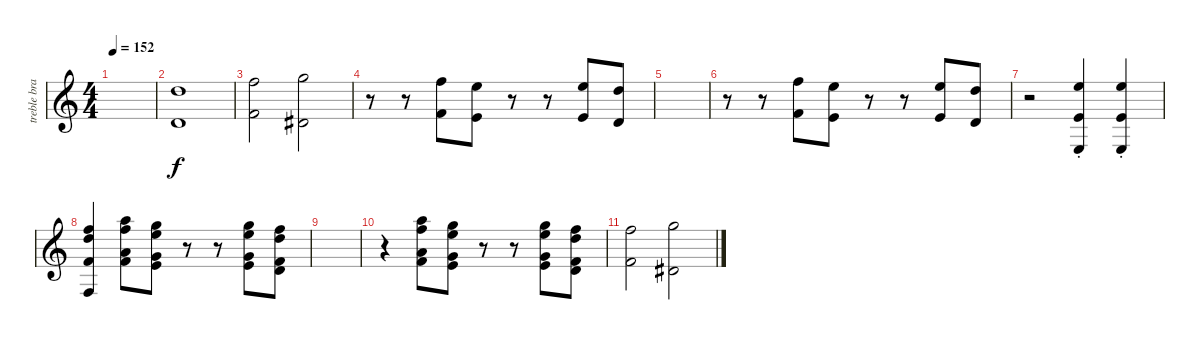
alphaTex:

\track ("treble brass" "treble bra") {instrument brasssection}
\staff {score}
\tuning (E4 B3 G3 D3 A2 E2) {hide}
\ts (4 4)
\tempo 152
\clef g2
\ks c
|
(15.2 7.3).1 |
(13.1 6.2).2 (15.1 4.2).2 |
r.8 r.8 (1.1 18.2).8 (0.1 17.2).8 r.8 r.8 (0.1 17.2).8 (15.2 7.3).8 |
|
r.8 r.8 (1.1 18.2).8 (0.1 17.2).8 r.8 r.8 (0.1 17.2).8 (15.2 7.3).8 |
r.2 (0.1{st} 17.2 2.4{st}).4 (0.1{st} 17.2 2.4{st}).4 |
(1.1 15.2 22.3 3.4).4 (1.1 18.2 26.3 19.4).8 (0.1 17.2 24.3 17.4).8 r.8 r.8 (0.1 17.2 24.3 17.4).8 (13.1 15.2 7.3 15.4).8 |
|
r.4 (1.1 18.2 26.3 19.4).8 (0.1 17.2 24.3 17.4).8 r.8 r.8 (0.1 17.2 24.3 17.4).8 (13.1 15.2 7.3 15.4).8 |
(13.1 6.2).2 (15.1 4.2).2
